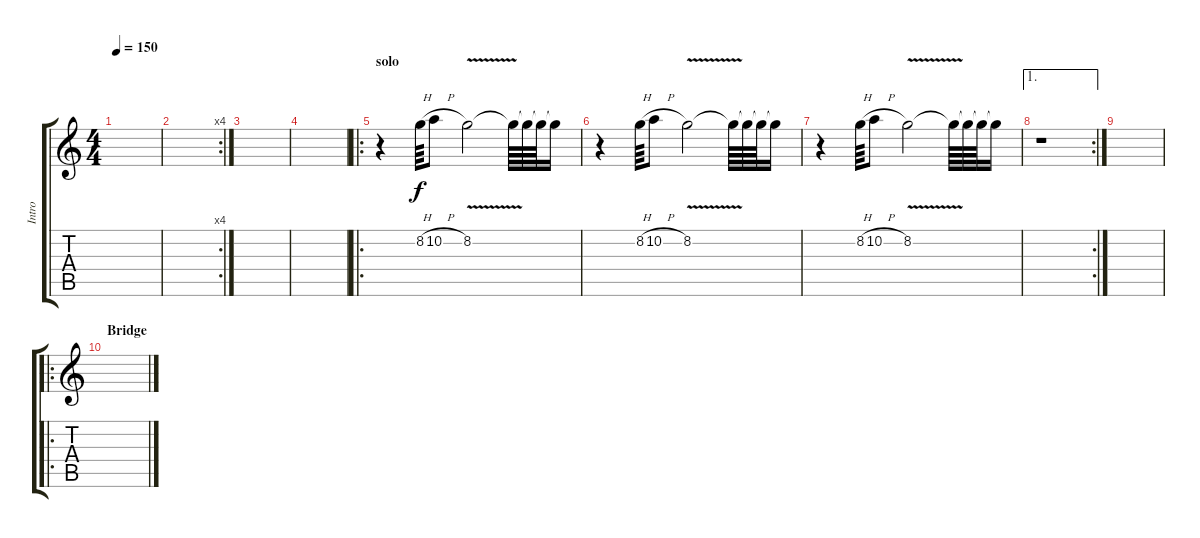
\track ("Intro" "Intro") {instrument acousticguitarsteel}
\staff {score tabs}
\tuning (E4 B3 G3 D3 A2 E2) {hide}
\ts (4 4)
\tempo 150
\clef g2
\ks c
|
\rc 4
|
|
|
\ro
\section ("" "solo")
r.4 8.2{h}.64 10.2{h}.8 8.2{v}.2 8.2{t}.64 8.2{t}.64 8.2{t}.64 8.2{t}.16 |
r.4 8.2{h}.64 10.2{h}.8 8.2{v}.2 8.2{t}.64 8.2{t}.64 8.2{t}.64 8.2{t}.16 |
r.4 8.2{h}.64 10.2{h}.8 8.2{v}.2 8.2{t}.64 8.2{t}.64 8.2{t}.64 8.2{t}.16 |
\ae 1
\rc 2
r.1 |
|
\ro
\section ("" "Bridge")
